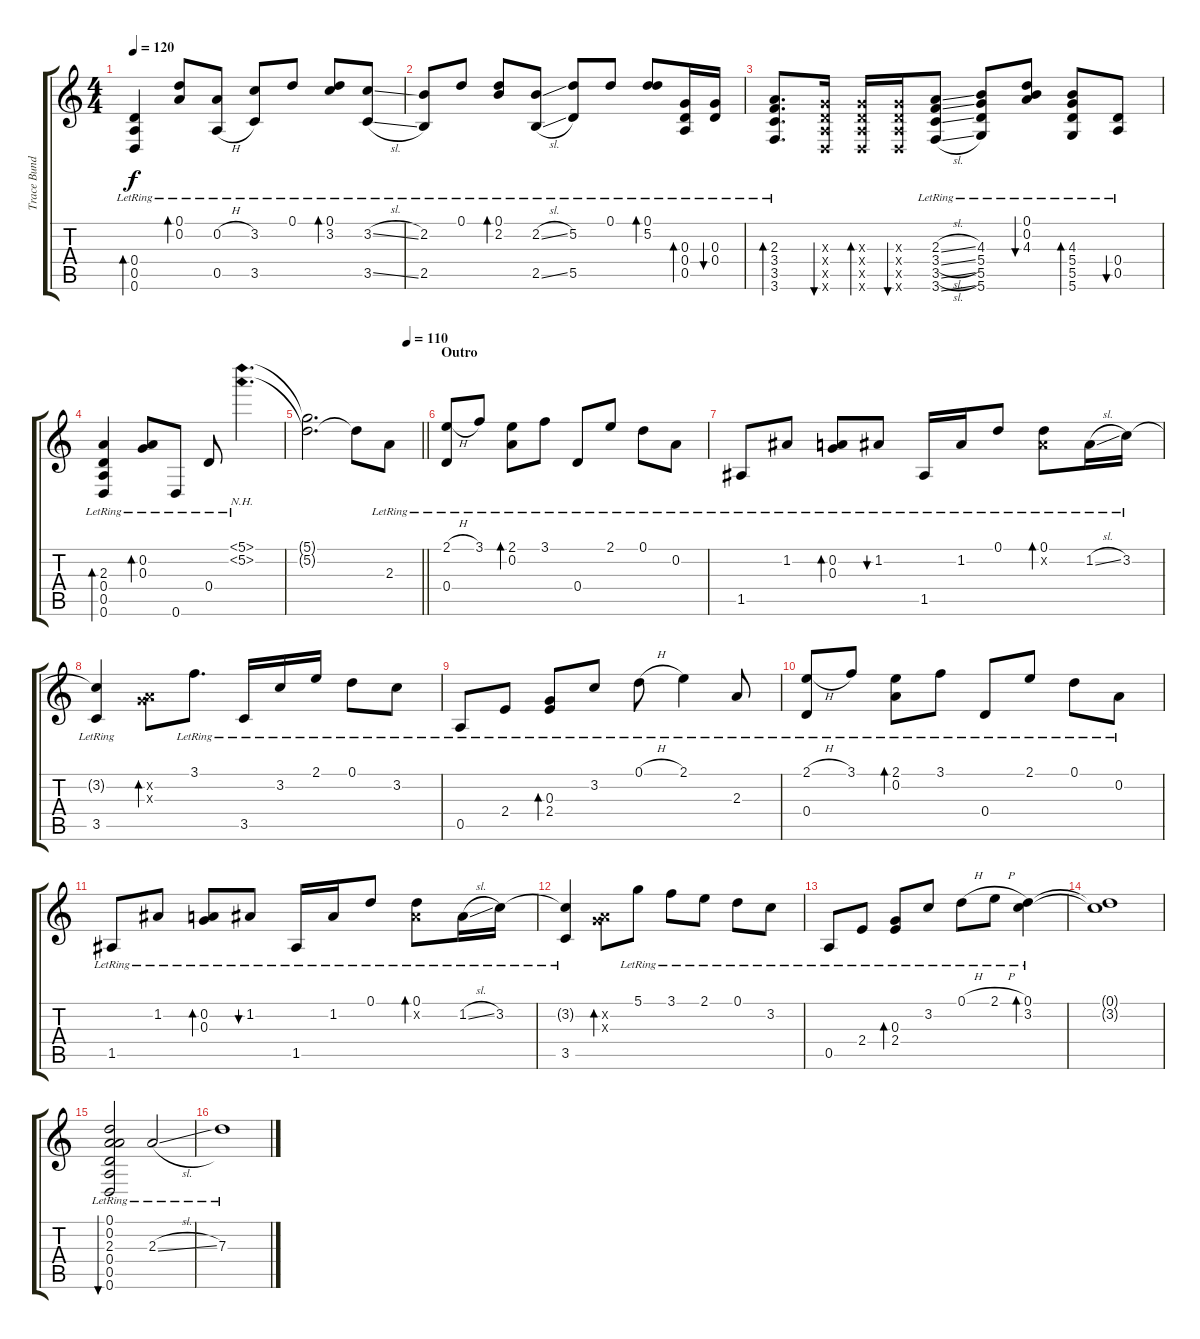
\track ("Trace Bundy" "Trace Bund") {instrument acousticguitarsteel}
\staff {score tabs}
\tuning (D4 A3 G3 D3 A2 D2) {hide}
\ts (4 4)
\tempo 120
\clef g2
\ks c
(0.4{lr} 0.5{lr} 0.6{lr}).4{bd 60 dy f} (0.1{lr} 0.2{lr}).8{bd 60} (0.2{h lr} 0.5{h lr}).8 (3.2{lr} 3.5{lr}).8 0.1{lr}.8 (0.1{lr} 3.2{lr}).8{bd 60} (3.2{sl lr} 3.5{sl lr}).8 |
(2.2{lr} 2.5{lr}).8 0.1{lr}.8 (0.1{lr} 2.2{lr}).8{bd 60} (2.2{sl lr} 2.5{sl lr}).8 (5.2{lr} 5.5{lr}).8 0.1{lr}.8 (0.1{lr} 5.2{lr}).8{bd 60} (0.3{lr} 0.4{lr} 0.5{lr}).16{bd 60} (0.3{lr} 0.4{lr}).16{bu 60} |
(2.3{lr} 3.4{lr} 3.5{lr} 3.6{lr}).8{d bd 60} (0.3{x} 0.4{x} 0.5{x} 0.6{x}).16{bu 60} (0.3{x} 0.4{x} 0.5{x} 0.6{x}).16{bd 60} (0.3{x} 0.4{x} 0.5{x} 0.6{x}).16{bu 60} (2.3{sl lr} 3.4{sl lr} 3.5{sl lr} 3.6{sl lr}).8 (4.3{lr} 5.4{lr} 5.5{lr} 5.6{lr}).8 (0.1{lr} 0.2{lr} 4.3{lr}).8{bu 60} (4.3{lr} 5.4{lr} 5.5{lr} 5.6{lr}).8{bd 60} (0.4{lr} 0.5{lr}).8{bu 60} |
(2.3{lr} 0.4{lr} 0.5{lr} 0.6{lr}).4{bd 60} (0.2{lr} 0.3{lr}).8{bd 60} 0.6{lr}.8 0.4{lr}.8 (5.1{nh lr} 5.2{nh lr}).4{d} |
\tempo (110 0.875)
\barLineRight lightlight
(5.1{t} 5.2{t}).2{d} 5.2{t}.8 2.3{lr}.8 |
\section ("" "Outro")
(2.1{h lr} 0.4{lr}).8 3.1{lr}.8 (2.1{lr} 0.2{lr}).8{bd 60} 3.1{lr}.8 0.4{lr}.8 2.1{lr}.8 0.1{lr}.8 0.2{lr}.8 |
1.5{lr}.8 1.2{lr}.8 (0.2{lr} 0.3{lr}).8{bd 60} 1.2{lr}.8{bu 60} 1.5{lr}.16 1.2{lr}.16 0.1{lr}.8 (0.1{lr} 1.2{x}).8{bd 60} 1.2{sl lr}.16 3.2{lr}.16 |
(3.2{t} 3.5{lr}).4 (0.2{x} 0.3{x}).8{bd 60} 3.1{lr}.8{d} 3.5{lr}.16 3.2{lr}.16 2.1{lr}.16 0.1{lr}.8 3.2{lr}.8 |
0.5{lr}.8 2.4{lr}.8 (0.3{lr} 2.4{lr}).8{bd 60} 3.2{lr}.8 0.1{h lr}.8 2.1{lr}.4 2.3{lr}.8 |
(2.1{h lr} 0.4{lr}).8 3.1{lr}.8 (2.1{lr} 0.2{lr}).8{bd 60} 3.1{lr}.8 0.4{lr}.8 2.1{lr}.8 0.1{lr}.8 0.2{lr}.8 |
1.5{lr}.8 1.2{lr}.8 (0.2{lr} 0.3{lr}).8{bd 60} 1.2{lr}.8{bu 60} 1.5{lr}.16 1.2{lr}.16 0.1{lr}.8 (0.1{lr} 1.2{x}).8{bd 60} 1.2{sl lr}.16 3.2{lr}.16 |
(3.2{t} 3.5{lr}).4 (0.2{x} 0.3{x}).8{bd 60} 5.1{lr}.8 3.1{lr}.8 2.1{lr}.8 0.1{lr}.8 3.2{lr}.8 |
0.5{lr}.8 2.4{lr}.8 (0.3{lr} 2.4{lr}).8{bd 60} 3.2{lr}.8 0.1{h lr}.8 2.1{h lr}.8 (0.1{lr} 3.2{lr}).4{bd 60} |
(0.1{t} 3.2{t}).1 |
(0.1{lr} 0.2{lr} 2.3{lr} 0.4{lr} 0.5{lr} 0.6{lr}).2{bu 240} 2.3{sl lr}.2 |
7.3{lr}.1
